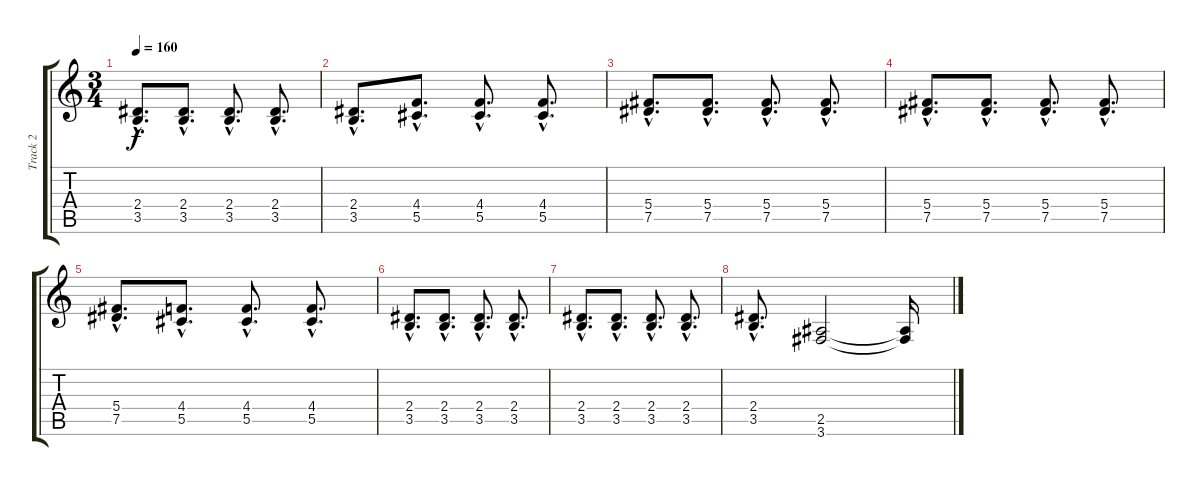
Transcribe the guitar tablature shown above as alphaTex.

\track ("Track 2" "Track 2") {instrument overdrivenguitar}
\staff {score tabs}
\tuning (Eb4 Bb3 Gb3 Db3 Ab2 Eb2) {hide}
\ts (3 4)
\tempo 160
\clef g2
\ks c
(2.4{hac} 3.5{hac}).8{d dy f} (2.4{hac} 3.5{hac}).8{d} (2.4{hac} 3.5{hac}).8{d} (2.4{hac} 3.5{hac}).8{d} |
(2.4{hac} 3.5{hac}).8{d} (4.4{hac} 5.5{hac}).8{d} (4.4{hac} 5.5{hac}).8{d} (4.4{hac} 5.5{hac}).8{d} |
(5.4{hac} 7.5{hac}).8{d} (5.4{hac} 7.5{hac}).8{d} (5.4{hac} 7.5{hac}).8{d} (5.4{hac} 7.5{hac}).8{d} |
(5.4{hac} 7.5{hac}).8{d} (5.4{hac} 7.5{hac}).8{d} (5.4{hac} 7.5{hac}).8{d} (5.4{hac} 7.5{hac}).8{d} |
(5.4{hac} 7.5{hac}).8{d} (4.4{hac} 5.5{hac}).8{d} (4.4{hac} 5.5{hac}).8{d} (4.4{hac} 5.5{hac}).8{d} |
(2.4{hac} 3.5{hac}).8{d} (2.4{hac} 3.5{hac}).8{d} (2.4{hac} 3.5{hac}).8{d} (2.4{hac} 3.5{hac}).8{d} |
(2.4{hac} 3.5{hac}).8{d} (2.4{hac} 3.5{hac}).8{d} (2.4{hac} 3.5{hac}).8{d} (2.4{hac} 3.5{hac}).8{d} |
(2.4{hac} 3.5{hac}).8{d} (2.5 3.6).2 (2.5{t} 3.6{t}).16
